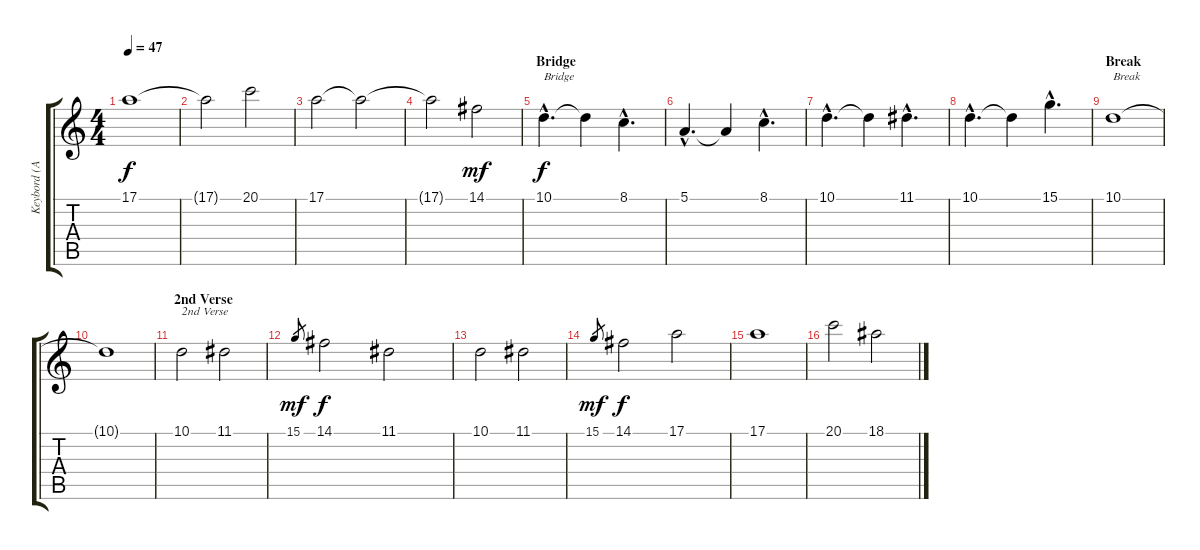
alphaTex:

\track ("Keybord (Atmo1)" "Keybord (A") {instrument choiraahs}
\staff {score tabs}
\tuning (E4 B3 G3 D3 A2 E2) {hide}
\ts (4 4)
\tempo 47
\clef g2
\ks c
17.1.1{dy f} |
17.1{t}.2 20.1.2 |
17.1.2 17.1{t}.2 |
17.1{t}.2 14.1.2{dy mf} |
\section ("" "Bridge")
10.1{hac}.4{d txt "Bridge" dy f} 10.1{t}.4 8.1{hac}.4{d} |
5.1{hac}.4{d} 5.1{t}.4 8.1{hac}.4{d} |
10.1{hac}.4{d} 10.1{t}.4 11.1{hac}.4{d} |
10.1{hac}.4{d} 10.1{t}.4 15.1{hac}.4{d volume 3} |
\section ("" "Break")
10.1.1{txt "Break" volume 9} |
10.1{t}.1 |
\section ("" "2nd Verse")
10.1.2{txt "2nd Verse"} 11.1.2 |
15.1.8{gr dy mf} 14.1.2{dy f} 11.1.2 |
10.1.2 11.1.2 |
15.1.8{gr dy mf} 14.1.2{dy f} 17.1.2 |
17.1.1 |
20.1.2 18.1.2
